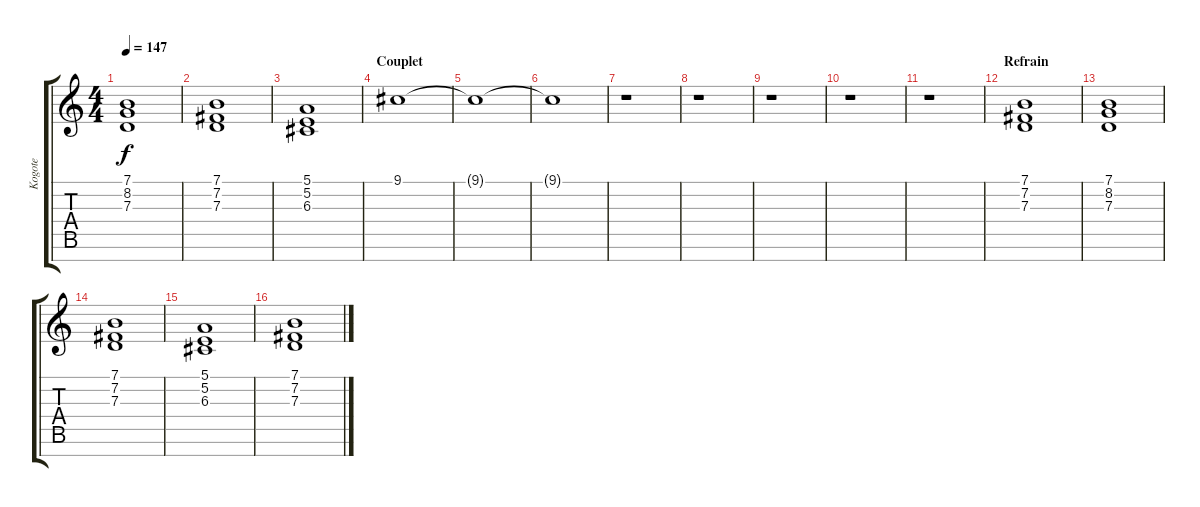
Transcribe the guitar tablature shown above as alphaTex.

\track ("Kogote" "Kogote") {instrument pad2warm}
\staff {score tabs}
\tuning (E4 B3 G3 D3 A2 E2 B1) {hide}
\ts (4 4)
\tempo 147
\clef g2
\ks c
(7.1 8.2 7.3).1{dy f} |
(7.1 7.2 7.3).1 |
(5.1 5.2 6.3).1 |
\section ("" "Couplet")
9.1.1 |
9.1{t}.1 |
9.1{t}.1 |
r.1 |
r.1 |
r.1 |
r.1 |
r.1 |
\section ("" "Refrain")
(7.1 7.2 7.3).1 |
(7.1 8.2 7.3).1 |
(7.1 7.2 7.3).1 |
(5.1 5.2 6.3).1 |
(7.1 7.2 7.3).1
